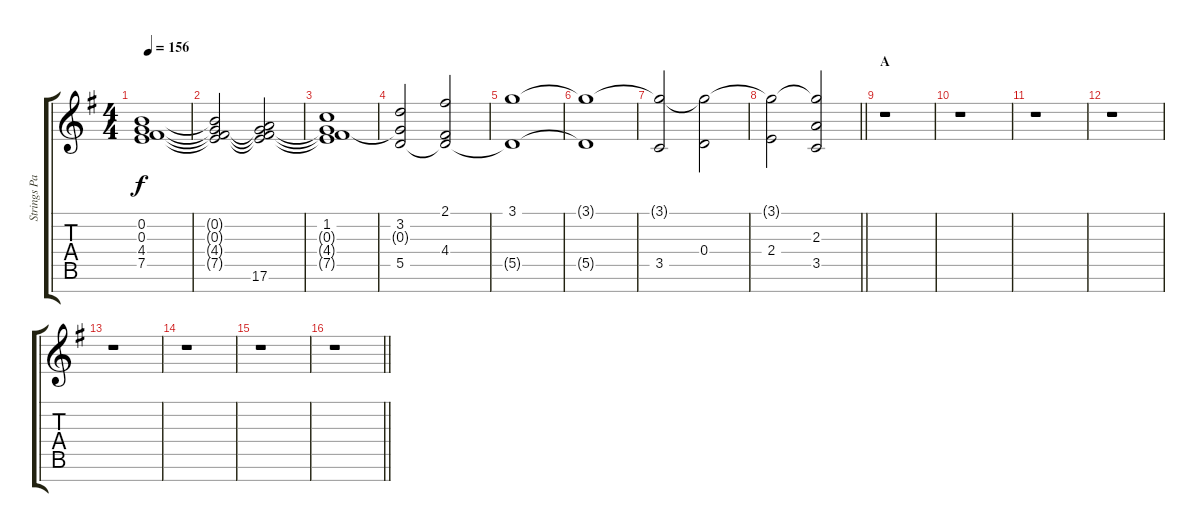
\track ("Strings Pad I" "Strings Pa") {instrument stringensemble1}
\staff {score tabs}
\tuning (E5 B4 G4 D4 A3 E3 B2) {hide}
\ts (4 4)
\tempo 156
\clef g2
\ks g
(0.2 0.3 4.4 7.5).1{dy f} |
(0.2{t} 0.3{t} 4.4{t} 7.5{t}).2 (0.3{t} 4.4{t} 7.5{t} 17.6).2 |
(1.2 0.3{t} 4.4{t} 7.5{t}).1 |
(3.2 0.3{t} 5.5).2 (2.1 4.4 5.5{t}).2 |
(3.1 5.5{t}).1 |
(3.1{t} 5.5{t}).1 |
(3.1{t} 3.5).2 (3.1{t} 0.4).2 |
\barLineRight lightlight
(3.1{t} 2.4).2 (3.1{t} 2.3 3.5).2 |
\section ("" "A")
r.1 |
r.1 |
r.1 |
r.1 |
r.1 |
r.1 |
r.1 |
\barLineRight lightlight
r.1
